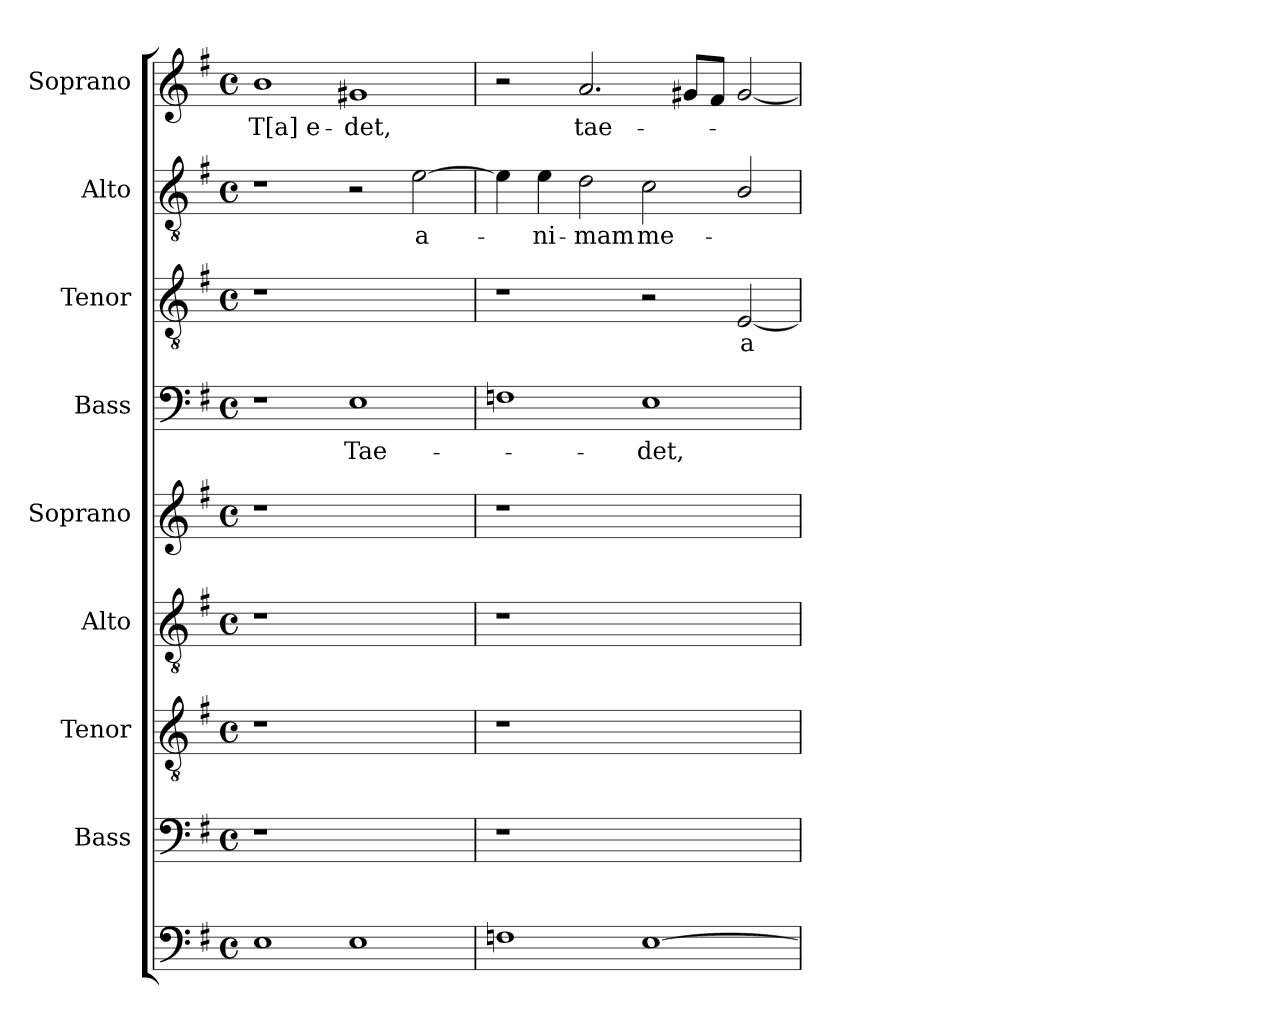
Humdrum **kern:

**kern	**kern	**kern	**kern	**kern	**kern	**text	**kern	**text	**kern	**text	**kern	**text
*part9	*part8	*part7	*part6	*part5	*part4	*part4	*part3	*part3	*part2	*part2	*part1	*part1
*staff9	*staff8	*staff7	*staff6	*staff5	*staff4	*staff4	*staff3	*staff3	*staff2	*staff2	*staff1	*staff1
*I""Violón y contrabajo"	*I"Bass	*I"Tenor	*I"Alto	*I"Soprano	*I"Bass	*	*I"Tenor	*	*I"Alto	*	*I"Soprano	*
*I'Cont.	*I'B.	*I'T.	*I'A.	*I'S.	*I'B.	*	*I'T.	*	*I'A.	*	*I'S.	*
!!LO:PB:g=z
*clefF4	*clefF4	*clefGv2	*clefGv2	*clefG2	*clefF4	*	*clefGv2	*	*clefGv2	*	*clefG2	*
*	*	*ITrd7c12	*ITrd7c12	*	*	*	*ITrd7c12	*	*ITrd7c12	*	*	*
*k[f#]	*k[f#]	*k[f#]	*k[f#]	*k[f#]	*k[f#]	*	*k[f#]	*	*k[f#]	*	*k[f#]	*
*G:	*G:	*G:	*G:	*G:	*G:	*	*G:	*	*G:	*	*G:	*
*M4/4	*M4/4	*M4/4	*M4/4	*M4/4	*M4/4	*	*M4/4	*	*M4/4	*	*M4/4	*
*met(c)	*met(c)	*met(c)	*met(c)	*met(c)	*met(c)	*	*met(c)	*	*met(c)	*	*met(c)	*
=1	=1	=1	=1	=1	=1	=1	=1	=1	=1	=1	=1	=1
!	!LO:N:vis=1	!LO:N:vis=1	!LO:N:vis=1	!LO:N:vis=1	!	!	!LO:N:vis=1	!	!	!	!	!
!	!	!	!	!	!	!	!	!	!	!	!	!LO:LY:b:color=#000000
1Ei	1r	1r	1r	1r	1r	.	1r	.	1r	.	1bi	T[a]e-
!	!	!	!	!	!	!LO:LY:b:color=#000000	!	!	!	!	!	!
!	!	!	!	!	!	!	!	!	!	!	!	!LO:LY:b:color=#000000
1Ei	1ryy	1ryy	1ryy	1ryy	1Ei	Tae-	1ryy	.	2r	.	1g#Xi	-det,
!	!	!	!	!	!	!	!	!	!	!LO:LY:b:color=#000000	!	!
.	.	.	.	.	.	.	.	.	[2Ei\	a-	.	.
=2	=2	=2	=2	=2	=2	=2	=2	=2	=2	=2	=2	=2
!	!LO:N:vis=1	!LO:N:vis=1	!LO:N:vis=1	!LO:N:vis=1	!	!	!	!	!	!	!	!
1Fni	1r	1r	1r	1r	1Fni	.	1r	.	4Ei\]	.	2r	.
!	!	!	!	!	!	!	!	!	!	!LO:LY:b:color=#000000	!	!
.	.	.	.	.	.	.	.	.	4Ei\	-ni-	.	.
!	!	!	!	!	!	!	!	!	!	!LO:LY:b:color=#000000	!	!
!	!	!	!	!	!	!	!	!	!	!	!	!LO:LY:b:color=#000000
.	.	.	.	.	.	.	.	.	2Di\	-mam	2.ai/	tae-
!	!	!	!	!	!	!LO:LY:b:color=#000000	!	!	!	!	!	!
!	!	!	!	!	!	!	!	!	!	!LO:LY:b:color=#000000	!	!
[1Ei	1ryy	1ryy	1ryy	1ryy	1Ei	-det,	2r	.	2Ci\	me-	.	.
.	.	.	.	.	.	.	.	.	.	.	8g#Xi/L	.
.	.	.	.	.	.	.	.	.	.	.	8f#i/J	.
!	!	!	!	!	!	!	!	!LO:LY:b:color=#000000	!	!	!	!
.	.	.	.	.	.	.	[2EEi/	a-	2BBi/	.	[2g#i/	.
=	=	=	=	=	=	=	=	=	=	=	=	=
*-	*-	*-	*-	*-	*-	*-	*-	*-	*-	*-	*-	*-
